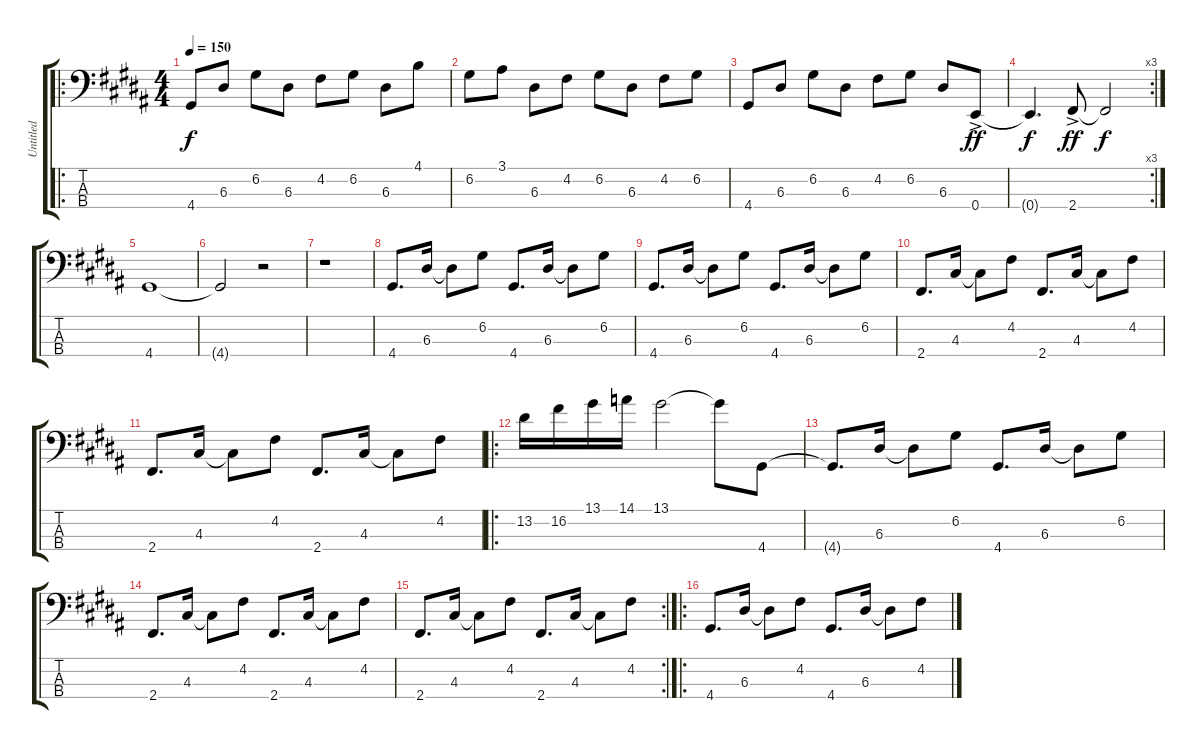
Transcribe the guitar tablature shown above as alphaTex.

\track ("Untitled" "Untitled") {instrument electricbassfinger}
\staff {score tabs}
\tuning (G2 D2 A1 E1) {hide}
\ro
\ts (4 4)
\tempo 150
\clef f4
\ks b
4.4.8{dy f} 6.3.8 6.2.8 6.3.8 4.2.8 6.2.8 6.3.8 4.1.8 |
\ks g#minor
6.2.8 3.1.8 6.3.8 4.2.8 6.2.8 6.3.8 4.2.8 6.2.8 |
4.4.8 6.3.8 6.2.8 6.3.8 4.2.8 6.2.8 6.3.8 0.4{ac}.8{dy ff} |
\rc 3
0.4{t}.4{d dy f} 2.4{ac}.8{dy ff} 2.4{t}.2{dy f} |
\ks b
4.4.1 |
\ks g#minor
4.4{t}.2 r.2 |
r.1 |
4.4.8{d} 6.3.16 6.3{t}.8 6.2.8 4.4.8{d} 6.3.16 6.3{t}.8 6.2.8 |
4.4.8{d} 6.3.16 6.3{t}.8 6.2.8 4.4.8{d} 6.3.16 6.3{t}.8 6.2.8 |
\ks b
2.4.8{d} 4.3.16 4.3{t}.8 4.2.8 2.4.8{d} 4.3.16 4.3{t}.8 4.2.8 |
\ks g#minor
2.4.8{d} 4.3.16 4.3{t}.8 4.2.8 2.4.8{d} 4.3.16 4.3{t}.8 4.2.8 |
\ro
\ks b
13.2.16 16.2.16 13.1.16 14.1.16 13.1.2 13.1{t}.8 4.4.8 |
\ks g#minor
4.4{t}.8{d} 6.3.16 6.3{t}.8 6.2.8 4.4.8{d} 6.3.16 6.3{t}.8 6.2.8 |
2.4.8{d} 4.3.16 4.3{t}.8 4.2.8 2.4.8{d} 4.3.16 4.3{t}.8 4.2.8 |
\rc 2
2.4.8{d} 4.3.16 4.3{t}.8 4.2.8 2.4.8{d} 4.3.16 4.3{t}.8 4.2.8 |
\ro
\ks b
4.4.8{d} 6.3.16 6.3{t}.8 4.2.8 4.4.8{d} 6.3.16 6.3{t}.8 4.2.8
